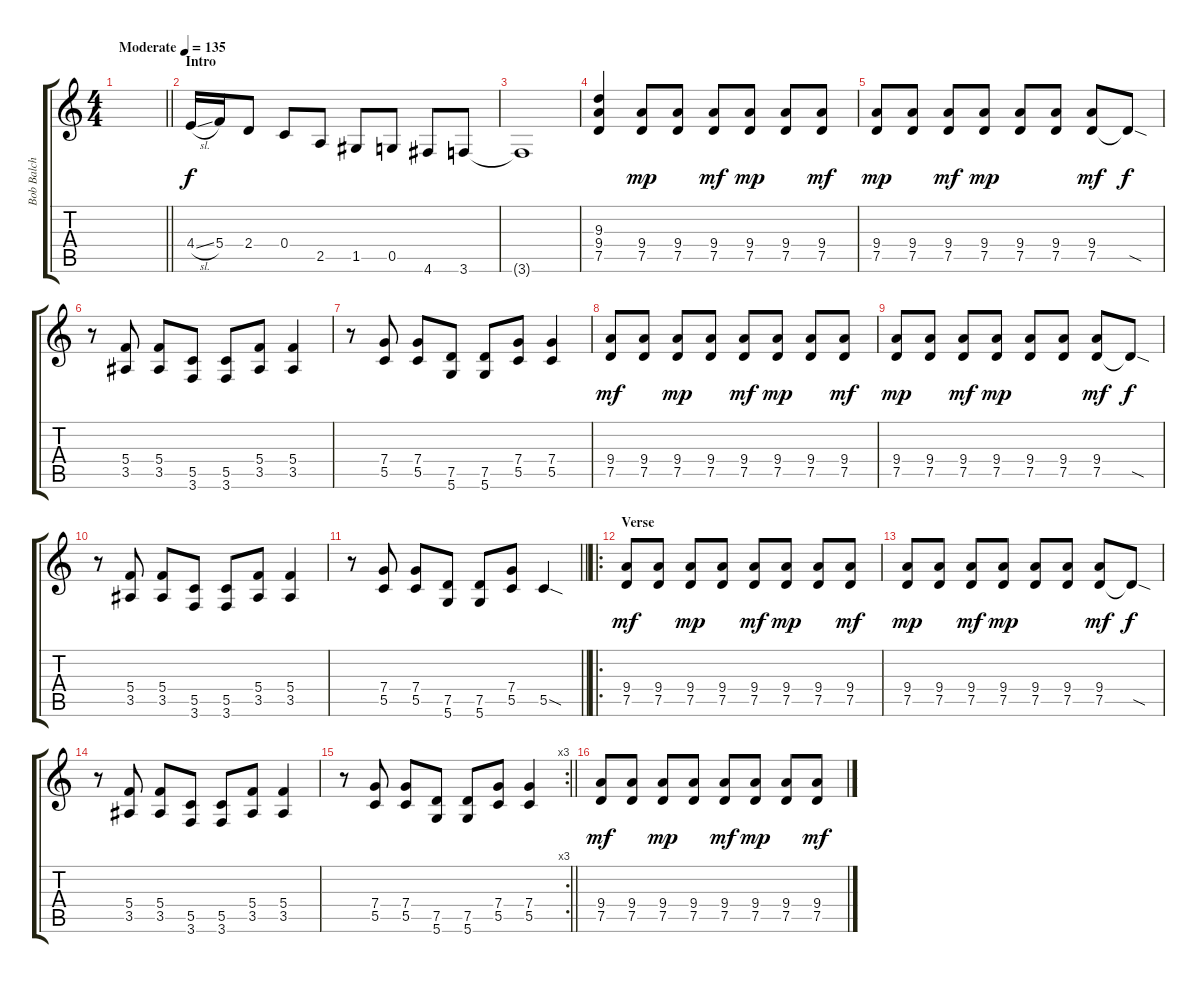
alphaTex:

\track ("Bob Balch" "Bob Balch") {instrument distortionguitar}
\staff {score tabs}
\tuning (D4 A3 F3 C3 G2 D2) {hide}
\ts (4 4)
\tempo (135 "Moderate")
\clef g2
\barLineRight lightlight
\ks c
|
\section ("" "Intro")
4.4{sl}.16 5.4.16 2.4.8 0.4.8 2.5.8 1.5.8 0.5.8 4.6.8 3.6.8 |
3.6{t}.1 |
(9.3 9.4 7.5).4 (9.4 7.5).8{dy mp} (9.4 7.5).8 (9.4 7.5).8{dy mf} (9.4 7.5).8{dy mp} (9.4 7.5).8 (9.4 7.5).8{dy mf} |
(9.4 7.5).8{dy mp} (9.4 7.5).8 (9.4 7.5).8{dy mf} (9.4 7.5).8{dy mp} (9.4 7.5).8 (9.4 7.5).8 (9.4 7.5).8{dy mf} 7.5{sod t}.8{dy f} |
r.8 (5.4 3.5).8 (5.4 3.5).8 (5.5 3.6).8 (5.5 3.6).8 (5.4 3.5).8 (5.4 3.5).4 |
r.8 (7.4 5.5).8 (7.4 5.5).8 (7.5 5.6).8 (7.5 5.6).8 (7.4 5.5).8 (7.4 5.5).4 |
(9.4 7.5).8{dy mf} (9.4 7.5).8 (9.4 7.5).8{dy mp} (9.4 7.5).8 (9.4 7.5).8{dy mf} (9.4 7.5).8{dy mp} (9.4 7.5).8 (9.4 7.5).8{dy mf} |
(9.4 7.5).8{dy mp} (9.4 7.5).8 (9.4 7.5).8{dy mf} (9.4 7.5).8{dy mp} (9.4 7.5).8 (9.4 7.5).8 (9.4 7.5).8{dy mf} 7.5{sod t}.8{dy f} |
r.8 (5.4 3.5).8 (5.4 3.5).8 (5.5 3.6).8 (5.5 3.6).8 (5.4 3.5).8 (5.4 3.5).4 |
\barLineRight lightlight
r.8 (7.4 5.5).8 (7.4 5.5).8 (7.5 5.6).8 (7.5 5.6).8 (7.4 5.5).8 5.5{sod}.4 |
\ro
\section ("" "Verse")
(9.4 7.5).8{dy mf balance 8} (9.4 7.5).8 (9.4 7.5).8{dy mp} (9.4 7.5).8 (9.4 7.5).8{dy mf} (9.4 7.5).8{dy mp} (9.4 7.5).8 (9.4 7.5).8{dy mf} |
(9.4 7.5).8{dy mp} (9.4 7.5).8 (9.4 7.5).8{dy mf} (9.4 7.5).8{dy mp} (9.4 7.5).8 (9.4 7.5).8 (9.4 7.5).8{dy mf} 7.5{sod t}.8{dy f} |
r.8{balance 1} (5.4 3.5).8 (5.4 3.5).8 (5.5 3.6).8 (5.5 3.6).8 (5.4 3.5).8 (5.4 3.5).4 |
\rc 3
\barLineRight lightlight
r.8 (7.4 5.5).8 (7.4 5.5).8 (7.5 5.6).8 (7.5 5.6).8 (7.4 5.5).8 (7.4 5.5).4 |
(9.4 7.5).8{dy mf balance 8} (9.4 7.5).8 (9.4 7.5).8{dy mp} (9.4 7.5).8 (9.4 7.5).8{dy mf} (9.4 7.5).8{dy mp} (9.4 7.5).8 (9.4 7.5).8{dy mf}
